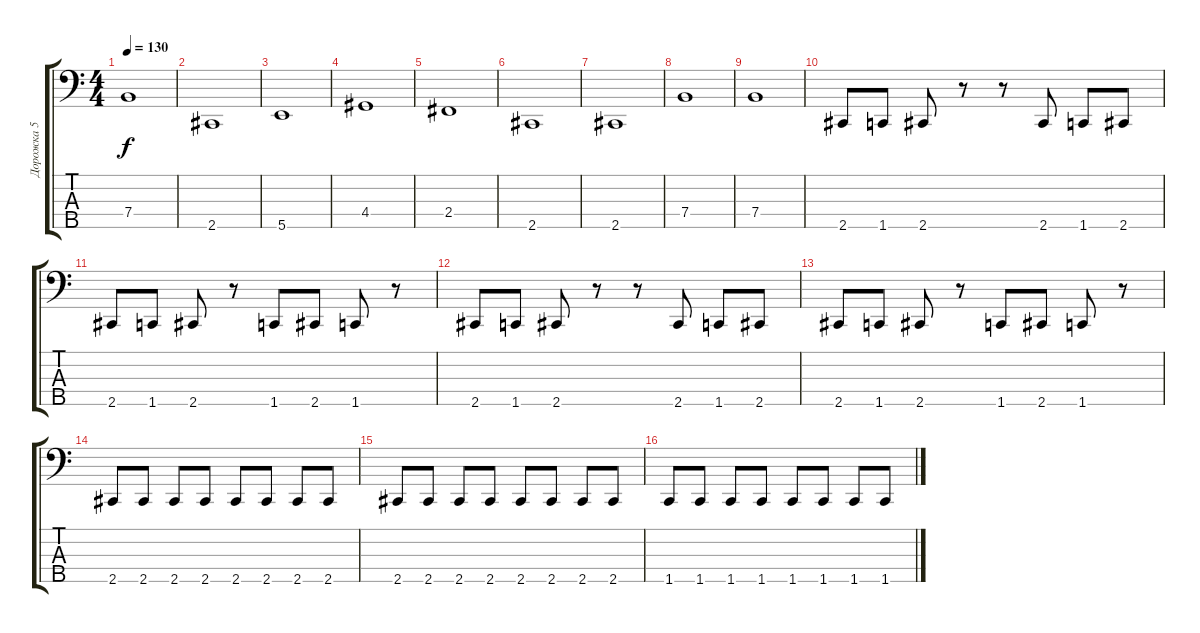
\track ("Дорожка 5" "Дорожка 5") {instrument electricbassfinger}
\staff {score tabs}
\tuning (G2 D2 A1 E1 B0) {hide}
\ts (4 4)
\tempo 130
\clef f4
\ks c
7.4.1{dy f} |
2.5.1 |
5.5.1 |
4.4.1 |
2.4.1 |
2.5.1 |
2.5.1 |
7.4.1 |
7.4.1 |
2.5.8 1.5.8 2.5.8 r.8 r.8 2.5.8 1.5.8 2.5.8 |
2.5.8 1.5.8 2.5.8 r.8 1.5.8 2.5.8 1.5.8 r.8 |
2.5.8 1.5.8 2.5.8 r.8 r.8 2.5.8 1.5.8 2.5.8 |
2.5.8 1.5.8 2.5.8 r.8 1.5.8 2.5.8 1.5.8 r.8 |
2.5.8 2.5.8 2.5.8 2.5.8 2.5.8 2.5.8 2.5.8 2.5.8 |
2.5.8 2.5.8 2.5.8 2.5.8 2.5.8 2.5.8 2.5.8 2.5.8 |
1.5.8 1.5.8 1.5.8 1.5.8 1.5.8 1.5.8 1.5.8 1.5.8
